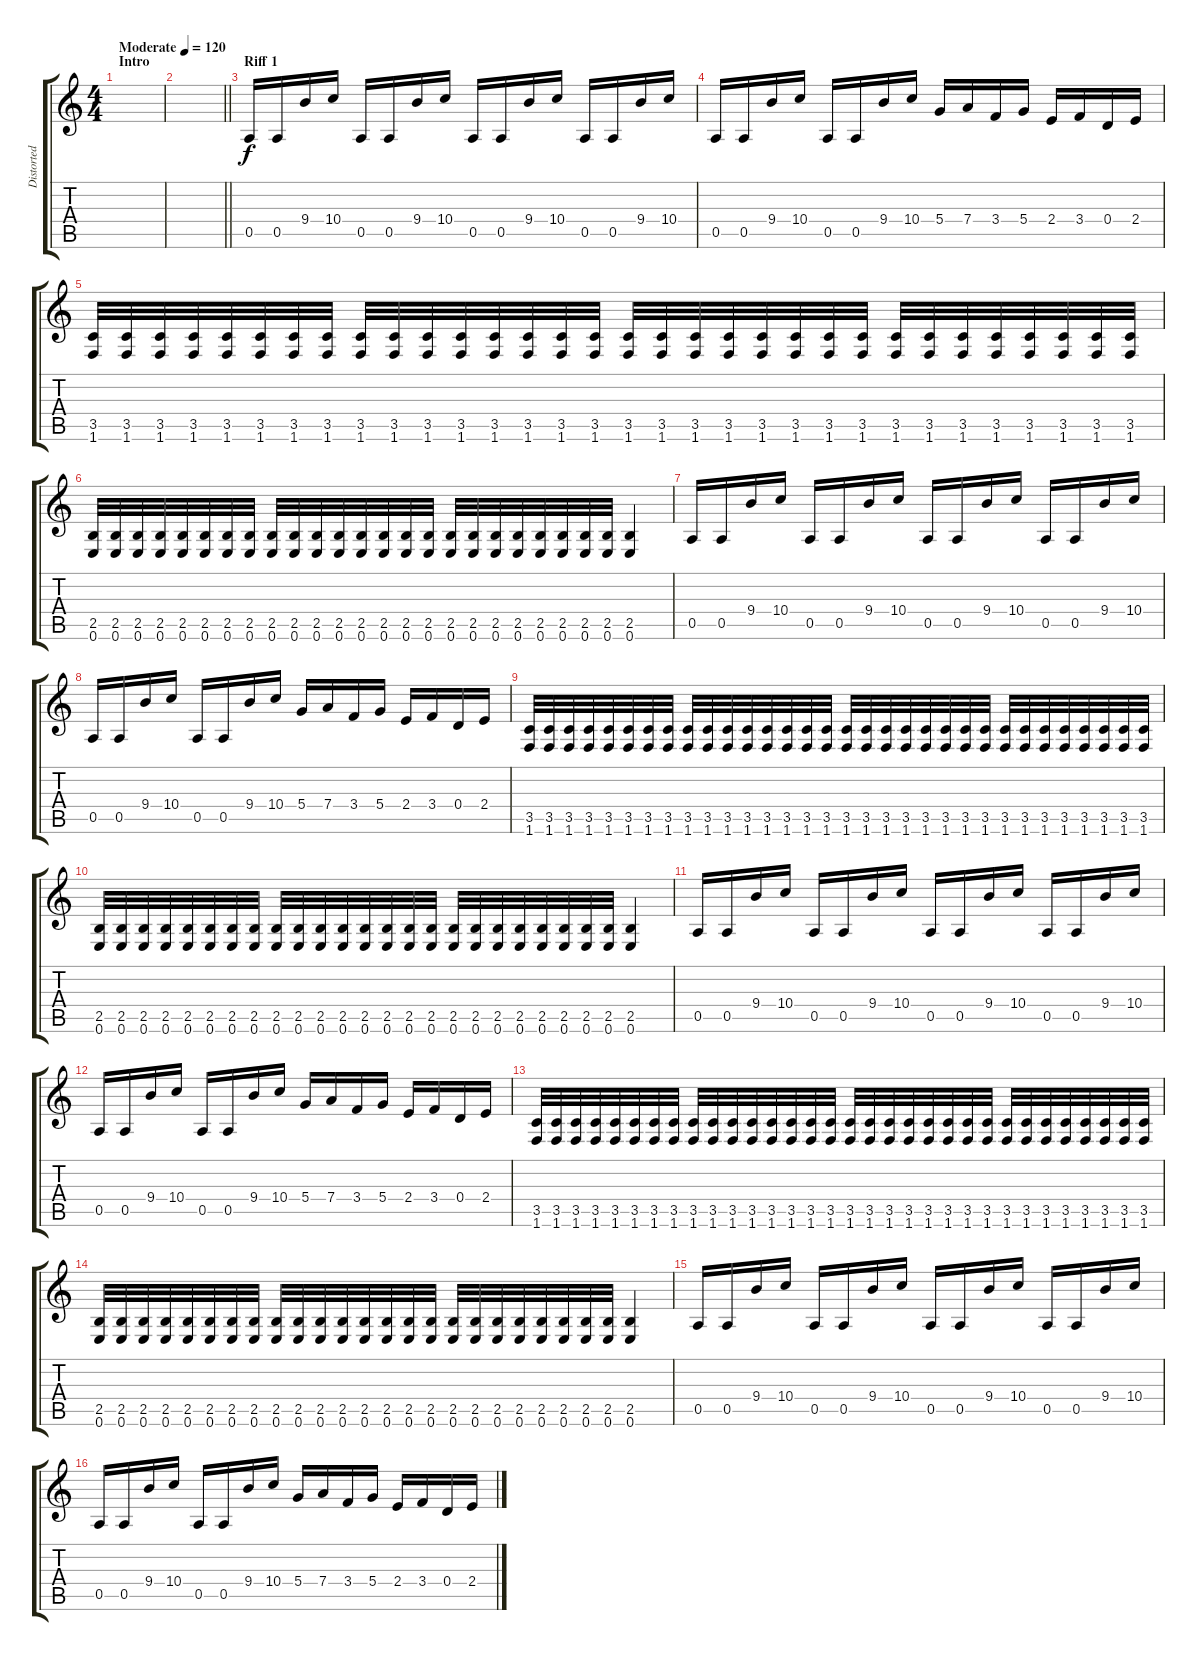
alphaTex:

\track ("Distorted Rhythm" "Distorted ") {instrument distortionguitar}
\staff {score tabs}
\tuning (E4 B3 G3 D3 A2 E2) {hide}
\ts (4 4)
\section ("" "Intro")
\tempo (120 "Moderate")
\clef g2
\ks c
|
\barLineRight lightlight
|
\section ("" "Riff 1")
0.5.16 0.5.16 9.4.16 10.4.16 0.5.16 0.5.16 9.4.16 10.4.16 0.5.16 0.5.16 9.4.16 10.4.16 0.5.16 0.5.16 9.4.16 10.4.16 |
0.5.16 0.5.16 9.4.16 10.4.16 0.5.16 0.5.16 9.4.16 10.4.16 5.4.16 7.4.16 3.4.16 5.4.16 2.4.16 3.4.16 0.4.16 2.4.16 |
(3.5 1.6).32 (3.5 1.6).32 (3.5 1.6).32 (3.5 1.6).32 (3.5 1.6).32 (3.5 1.6).32 (3.5 1.6).32 (3.5 1.6).32 (3.5 1.6).32 (3.5 1.6).32 (3.5 1.6).32 (3.5 1.6).32 (3.5 1.6).32 (3.5 1.6).32 (3.5 1.6).32 (3.5 1.6).32 (3.5 1.6).32 (3.5 1.6).32 (3.5 1.6).32 (3.5 1.6).32 (3.5 1.6).32 (3.5 1.6).32 (3.5 1.6).32 (3.5 1.6).32 (3.5 1.6).32 (3.5 1.6).32 (3.5 1.6).32 (3.5 1.6).32 (3.5 1.6).32 (3.5 1.6).32 (3.5 1.6).32 (3.5 1.6).32 |
(2.5 0.6).32 (2.5 0.6).32 (2.5 0.6).32 (2.5 0.6).32 (2.5 0.6).32 (2.5 0.6).32 (2.5 0.6).32 (2.5 0.6).32 (2.5 0.6).32 (2.5 0.6).32 (2.5 0.6).32 (2.5 0.6).32 (2.5 0.6).32 (2.5 0.6).32 (2.5 0.6).32 (2.5 0.6).32 (2.5 0.6).32 (2.5 0.6).32 (2.5 0.6).32 (2.5 0.6).32 (2.5 0.6).32 (2.5 0.6).32 (2.5 0.6).32 (2.5 0.6).32 (2.5 0.6).4 |
0.5.16 0.5.16 9.4.16 10.4.16 0.5.16 0.5.16 9.4.16 10.4.16 0.5.16 0.5.16 9.4.16 10.4.16 0.5.16 0.5.16 9.4.16 10.4.16 |
0.5.16 0.5.16 9.4.16 10.4.16 0.5.16 0.5.16 9.4.16 10.4.16 5.4.16 7.4.16 3.4.16 5.4.16 2.4.16 3.4.16 0.4.16 2.4.16 |
(3.5 1.6).32 (3.5 1.6).32 (3.5 1.6).32 (3.5 1.6).32 (3.5 1.6).32 (3.5 1.6).32 (3.5 1.6).32 (3.5 1.6).32 (3.5 1.6).32 (3.5 1.6).32 (3.5 1.6).32 (3.5 1.6).32 (3.5 1.6).32 (3.5 1.6).32 (3.5 1.6).32 (3.5 1.6).32 (3.5 1.6).32 (3.5 1.6).32 (3.5 1.6).32 (3.5 1.6).32 (3.5 1.6).32 (3.5 1.6).32 (3.5 1.6).32 (3.5 1.6).32 (3.5 1.6).32 (3.5 1.6).32 (3.5 1.6).32 (3.5 1.6).32 (3.5 1.6).32 (3.5 1.6).32 (3.5 1.6).32 (3.5 1.6).32 |
(2.5 0.6).32 (2.5 0.6).32 (2.5 0.6).32 (2.5 0.6).32 (2.5 0.6).32 (2.5 0.6).32 (2.5 0.6).32 (2.5 0.6).32 (2.5 0.6).32 (2.5 0.6).32 (2.5 0.6).32 (2.5 0.6).32 (2.5 0.6).32 (2.5 0.6).32 (2.5 0.6).32 (2.5 0.6).32 (2.5 0.6).32 (2.5 0.6).32 (2.5 0.6).32 (2.5 0.6).32 (2.5 0.6).32 (2.5 0.6).32 (2.5 0.6).32 (2.5 0.6).32 (2.5 0.6).4 |
0.5.16 0.5.16 9.4.16 10.4.16 0.5.16 0.5.16 9.4.16 10.4.16 0.5.16 0.5.16 9.4.16 10.4.16 0.5.16 0.5.16 9.4.16 10.4.16 |
0.5.16 0.5.16 9.4.16 10.4.16 0.5.16 0.5.16 9.4.16 10.4.16 5.4.16 7.4.16 3.4.16 5.4.16 2.4.16 3.4.16 0.4.16 2.4.16 |
(3.5 1.6).32 (3.5 1.6).32 (3.5 1.6).32 (3.5 1.6).32 (3.5 1.6).32 (3.5 1.6).32 (3.5 1.6).32 (3.5 1.6).32 (3.5 1.6).32 (3.5 1.6).32 (3.5 1.6).32 (3.5 1.6).32 (3.5 1.6).32 (3.5 1.6).32 (3.5 1.6).32 (3.5 1.6).32 (3.5 1.6).32 (3.5 1.6).32 (3.5 1.6).32 (3.5 1.6).32 (3.5 1.6).32 (3.5 1.6).32 (3.5 1.6).32 (3.5 1.6).32 (3.5 1.6).32 (3.5 1.6).32 (3.5 1.6).32 (3.5 1.6).32 (3.5 1.6).32 (3.5 1.6).32 (3.5 1.6).32 (3.5 1.6).32 |
(2.5 0.6).32 (2.5 0.6).32 (2.5 0.6).32 (2.5 0.6).32 (2.5 0.6).32 (2.5 0.6).32 (2.5 0.6).32 (2.5 0.6).32 (2.5 0.6).32 (2.5 0.6).32 (2.5 0.6).32 (2.5 0.6).32 (2.5 0.6).32 (2.5 0.6).32 (2.5 0.6).32 (2.5 0.6).32 (2.5 0.6).32 (2.5 0.6).32 (2.5 0.6).32 (2.5 0.6).32 (2.5 0.6).32 (2.5 0.6).32 (2.5 0.6).32 (2.5 0.6).32 (2.5 0.6).4 |
0.5.16 0.5.16 9.4.16 10.4.16 0.5.16 0.5.16 9.4.16 10.4.16 0.5.16 0.5.16 9.4.16 10.4.16 0.5.16 0.5.16 9.4.16 10.4.16 |
0.5.16 0.5.16 9.4.16 10.4.16 0.5.16 0.5.16 9.4.16 10.4.16 5.4.16 7.4.16 3.4.16 5.4.16 2.4.16 3.4.16 0.4.16 2.4.16
